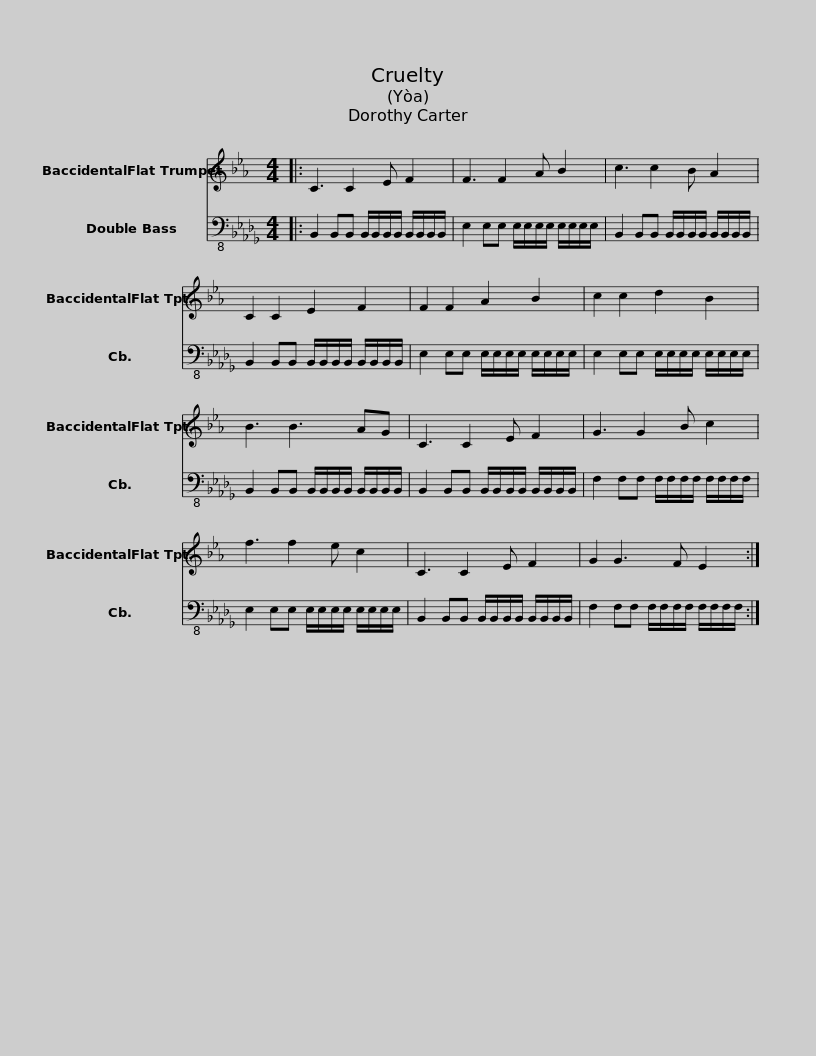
X:1
%%score 1 2
L:1/8
M:4/4
I:linebreak $
K:Db
V:1 treble transpose=-2
V:2 bass-8
V:1
[K:Eb]|: C3 C2 E F2 | F3 F2 A B2 | c3 c2 B A2 |$ C2 C2 E2 F2 | F2 F2 A2 B2 | %5
 c2 c2 d2 B2 |$ B3 B3 AG | C3 C2 E F2 | G3 G2 B c2 |$ f3 f2 e c2 | %10
 C3 C2 E F2 | G2 G3 F E2 :| %12
V:2
|: B,,2 B,,B,, B,,/B,,/B,,/B,,/ B,,/B,,/B,,/B,,/ | E,2 E,E, E,/E,/E,/E,/ E,/E,/E,/E,/ | B,,2 B,,B,, B,,/B,,/B,,/B,,/ B,,/B,,/B,,/B,,/ |$ B,,2 B,,B,, B,,/B,,/B,,/B,,/ B,,/B,,/B,,/B,,/ | E,2 E,E, E,/E,/E,/E,/ E,/E,/E,/E,/ | %5
 E,2 E,E, E,/E,/E,/E,/ E,/E,/E,/E,/ |$ B,,2 B,,B,, B,,/B,,/B,,/B,,/ B,,/B,,/B,,/B,,/ | B,,2 B,,B,, B,,/B,,/B,,/B,,/ B,,/B,,/B,,/B,,/ | F,2 F,F, F,/F,/F,/F,/ F,/F,/F,/F,/ |$ E,2 E,E, E,/E,/E,/E,/ E,/E,/E,/E,/ | %10
 B,,2 B,,B,, B,,/B,,/B,,/B,,/ B,,/B,,/B,,/B,,/ | F,2 F,F, F,/F,/F,/F,/ F,/F,/F,/F,/ :| %12
